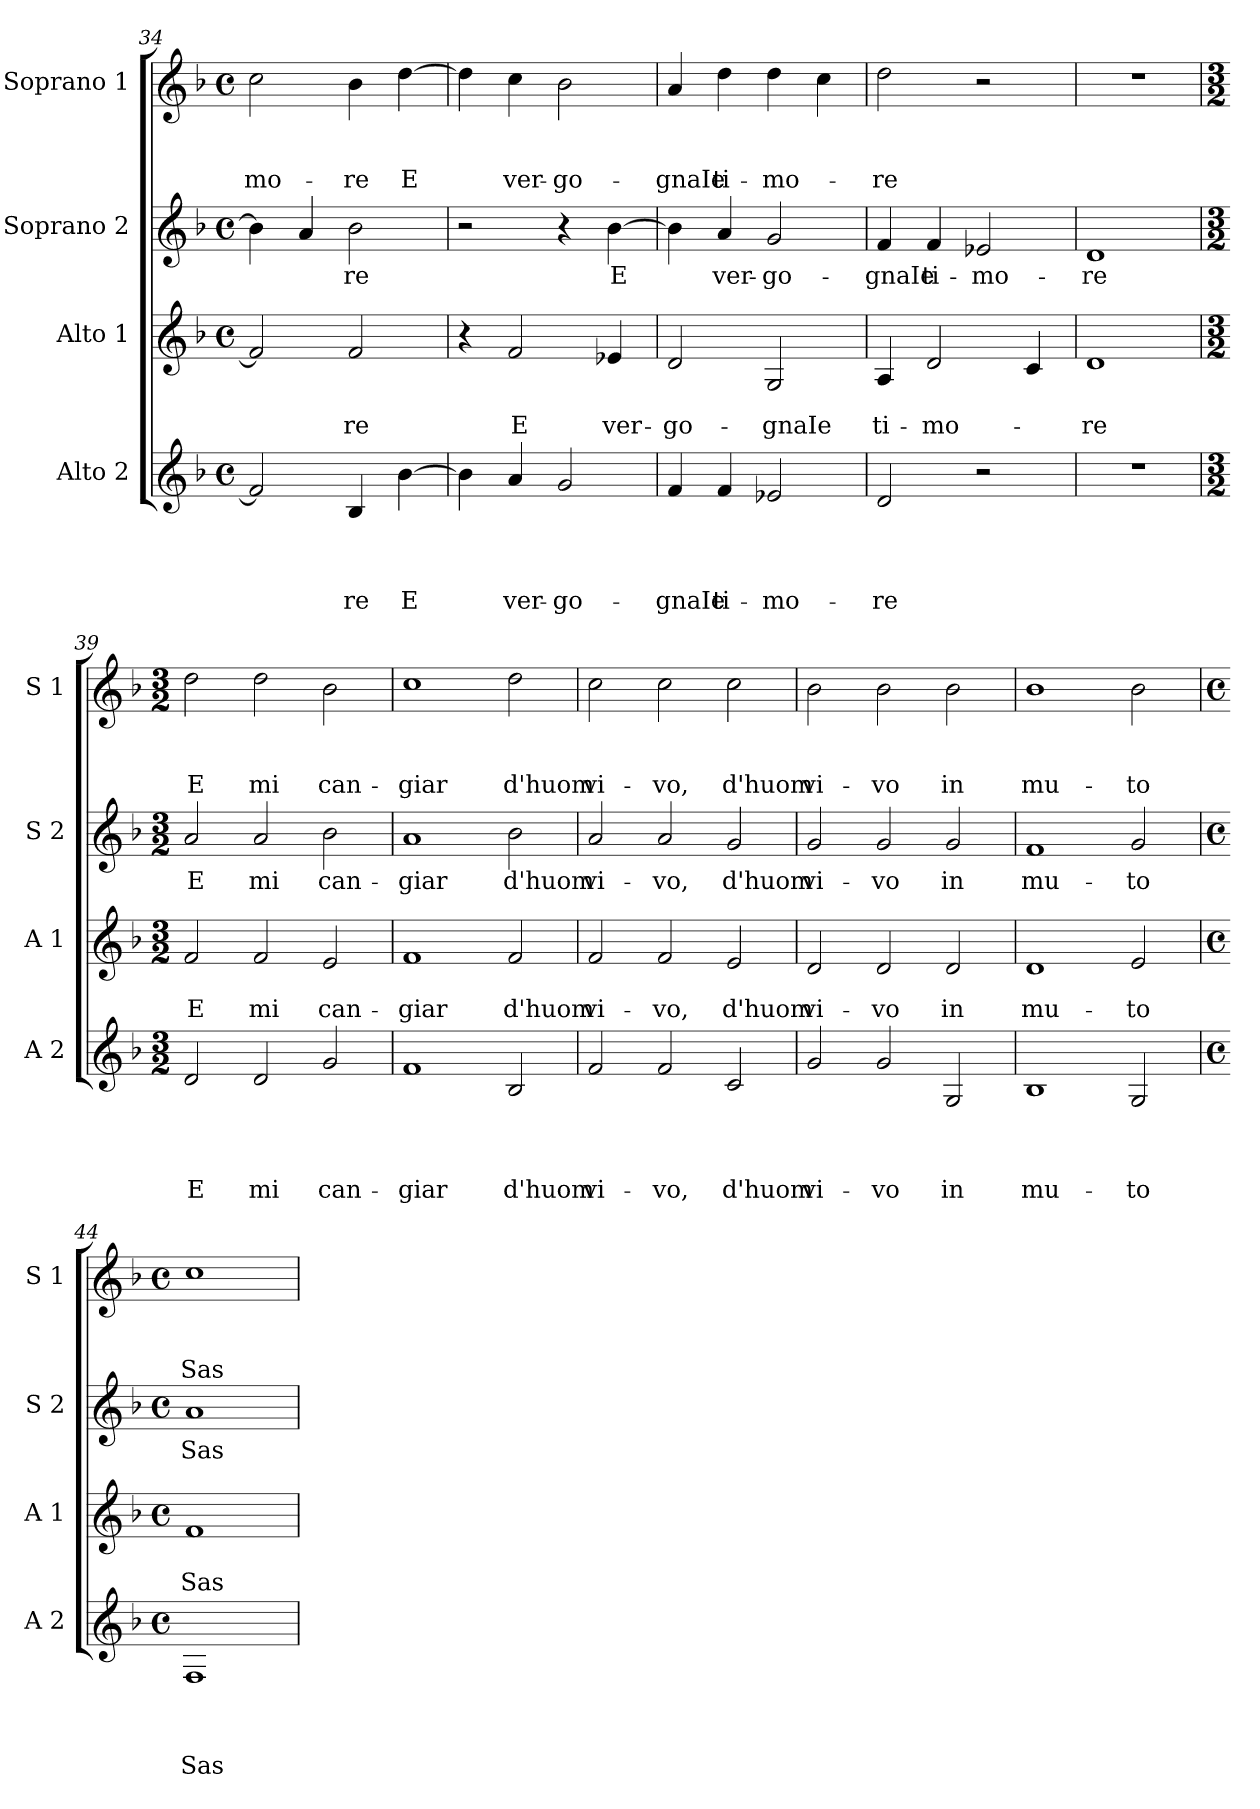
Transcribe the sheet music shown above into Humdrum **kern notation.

**kern	**text	**text	**text	**text	**kern	**text	**text	**kern	**text	**kern	**text	**text	**text
*part4	*part4	*part4	*part4	*part4	*part3	*part3	*part3	*part2	*part2	*part1	*part1	*part1	*part1
*staff4	*staff4	*staff4	*staff4	*staff4	*staff3	*staff3	*staff3	*staff2	*staff2	*staff1	*staff1	*staff1	*staff1
*I"Alto 2	*	*	*	*	*I"Alto 1	*	*	*I"Soprano 2	*	*I"Soprano 1	*	*	*
*I'A 2	*	*	*	*	*I'A 1	*	*	*I'S 2	*	*I'S 1	*	*	*
*clefG2	*	*	*	*	*clefG2	*	*	*clefG2	*	*clefG2	*	*	*
*k[b-]	*	*	*	*	*k[b-]	*	*	*k[b-]	*	*k[b-]	*	*	*
*F:	*	*	*	*	*F:	*	*	*F:	*	*F:	*	*	*
*M4/4	*	*	*	*	*M4/4	*	*	*M4/4	*	*M4/4	*	*	*
*met(c)	*	*	*	*	*met(c)	*	*	*met(c)	*	*met(c)	*	*	*
=34	=34	=34	=34	=34	=34	=34	=34	=34	=34	=34	=34	=34	=34
!	!	!	!	!	!	!	!	!	!	!	!	!	!LO:LY:b
2f/]	.	.	.	.	2f/]	.	.	4b-\]	.	2cc\	.	.	-mo-
.	.	.	.	.	.	.	.	4a/	.	.	.	.	.
!	!	!	!	!LO:LY:b	!	!	!LO:LY:b	!	!LO:LY:b	!	!	!	!LO:LY:b
4B-/	.	.	.	-re	2f/	.	-re	2b-\	-re	4b-\	.	.	-re
!	!	!	!	!LO:LY:b	!	!	!	!	!	!	!	!	!LO:LY:b
[4b-\	.	.	.	E	.	.	.	.	.	[4dd\	.	.	E
=35	=35	=35	=35	=35	=35	=35	=35	=35	=35	=35	=35	=35	=35
4b-\]	.	.	.	.	4r	.	.	2r	.	4dd\]	.	.	.
!	!	!	!	!LO:LY:b	!	!	!LO:LY:b	!	!	!	!	!	!LO:LY:b
4a/	.	.	.	ver-	2f/	.	E	.	.	4cc\	.	.	ver-
!	!	!	!	!LO:LY:b	!	!	!	!	!	!	!	!	!LO:LY:b
2g/	.	.	.	-go-	.	.	.	4r	.	2b-\	.	.	-go-
!	!	!	!	!	!	!	!LO:LY:b	!	!LO:LY:b	!	!	!	!
.	.	.	.	.	4e-X/	.	ver-	[4b-\	E	.	.	.	.
=36	=36	=36	=36	=36	=36	=36	=36	=36	=36	=36	=36	=36	=36
!	!	!	!	!LO:LY:b	!	!	!LO:LY:b	!	!	!	!	!	!LO:LY:b
4f/	.	.	.	-gnaIe	2d/	.	-go-	4b-\]	.	4a/	.	.	-gnaIe
!	!	!	!	!LO:LY:b	!	!	!	!	!LO:LY:b	!	!	!	!LO:LY:b
4f/	.	.	.	ti-	.	.	.	4a/	ver-	4dd\	.	.	ti-
!	!	!	!	!LO:LY:b	!	!	!LO:LY:b	!	!LO:LY:b	!	!	!	!LO:LY:b
2e-X/	.	.	.	-mo-	2G/	.	-gnaIe	2g/	-go-	4dd\	.	.	-mo-
.	.	.	.	.	.	.	.	.	.	4cc\	.	.	.
!!LO:LB:g=z
=37	=37	=37	=37	=37	=37	=37	=37	=37	=37	=37	=37	=37	=37
!	!	!	!	!LO:LY:b	!	!	!LO:LY:b	!	!LO:LY:b	!	!	!	!LO:LY:b
2d/	.	.	.	-re	4A/	.	ti-	4f/	-gnaIe	2dd\	.	.	-re
!	!	!	!	!	!	!	!LO:LY:b	!	!LO:LY:b	!	!	!	!
.	.	.	.	.	2d/	.	-mo-	4f/	ti-	.	.	.	.
!	!	!	!	!	!	!	!	!	!LO:LY:b	!	!	!	!
2r	.	.	.	.	.	.	.	2e-X/	-mo-	2r	.	.	.
.	.	.	.	.	4c/	.	.	.	.	.	.	.	.
=38	=38	=38	=38	=38	=38	=38	=38	=38	=38	=38	=38	=38	=38
!	!	!	!	!	!	!	!LO:LY:b	!	!LO:LY:b	!	!	!	!
1r	.	.	.	.	1d	.	-re	1d	-re	1r	.	.	.
=39	=39	=39	=39	=39	=39	=39	=39	=39	=39	=39	=39	=39	=39
*M3/2	*	*	*	*	*M3/2	*	*	*M3/2	*	*M3/2	*	*	*
!	!	!	!	!LO:LY:b	!	!	!LO:LY:b	!	!LO:LY:b	!	!	!	!LO:LY:b
2d/	.	.	.	E	2f/	.	E	2a/	E	2dd\	.	.	E
!	!	!	!	!LO:LY:b	!	!	!LO:LY:b	!	!LO:LY:b	!	!	!	!LO:LY:b
2d/	.	.	.	mi	2f/	.	mi	2a/	mi	2dd\	.	.	mi
!	!	!	!	!LO:LY:b	!	!	!LO:LY:b	!	!LO:LY:b	!	!	!	!LO:LY:b
2g/	.	.	.	can-	2e/	.	can-	2b-\	can-	2b-\	.	.	can-
=40	=40	=40	=40	=40	=40	=40	=40	=40	=40	=40	=40	=40	=40
!	!	!	!	!LO:LY:b	!	!	!LO:LY:b	!	!LO:LY:b	!	!	!	!LO:LY:b
1f	.	.	.	-giar	1f	.	-giar	1a	-giar	1cc	.	.	-giar
!	!	!	!	!LO:LY:b	!	!	!LO:LY:b	!	!LO:LY:b	!	!	!	!LO:LY:b
2B-/	.	.	.	d'huom	2f/	.	d'huom	2b-\	d'huom	2dd\	.	.	d'huom
=41	=41	=41	=41	=41	=41	=41	=41	=41	=41	=41	=41	=41	=41
!	!	!	!	!LO:LY:b	!	!	!LO:LY:b	!	!LO:LY:b	!	!	!	!LO:LY:b
2f/	.	.	.	vi-	2f/	.	vi-	2a/	vi-	2cc\	.	.	vi-
!	!	!	!	!LO:LY:b	!	!	!LO:LY:b	!	!LO:LY:b	!	!	!	!LO:LY:b
2f/	.	.	.	-vo,	2f/	.	-vo,	2a/	-vo,	2cc\	.	.	-vo,
!	!	!	!	!LO:LY:b	!	!	!LO:LY:b	!	!LO:LY:b	!	!	!	!LO:LY:b
2c/	.	.	.	d'huom	2e/	.	d'huom	2g/	d'huom	2cc\	.	.	d'huom
!!LO:PB:g=z
=42	=42	=42	=42	=42	=42	=42	=42	=42	=42	=42	=42	=42	=42
!	!	!	!	!LO:LY:b	!	!	!LO:LY:b	!	!LO:LY:b	!	!	!	!LO:LY:b
2g/	.	.	.	vi-	2d/	.	vi-	2g/	vi-	2b-\	.	.	vi-
!	!	!	!	!LO:LY:b	!	!	!LO:LY:b	!	!LO:LY:b	!	!	!	!LO:LY:b
2g/	.	.	.	-vo	2d/	.	-vo	2g/	-vo	2b-\	.	.	-vo
!	!	!	!	!LO:LY:b	!	!	!LO:LY:b	!	!LO:LY:b	!	!	!	!LO:LY:b
2G/	.	.	.	in	2d/	.	in	2g/	in	2b-\	.	.	in
=43	=43	=43	=43	=43	=43	=43	=43	=43	=43	=43	=43	=43	=43
!	!	!	!	!LO:LY:b	!	!	!LO:LY:b	!	!LO:LY:b	!	!	!	!LO:LY:b
1B-	.	.	.	mu-	1d	.	mu-	1f	mu-	1b-	.	.	mu-
!	!	!	!	!LO:LY:b	!	!	!LO:LY:b	!	!LO:LY:b	!	!	!	!LO:LY:b
2G/	.	.	.	-to	2e/	.	-to	2g/	-to	2b-\	.	.	-to
=44	=44	=44	=44	=44	=44	=44	=44	=44	=44	=44	=44	=44	=44
*M4/4	*	*	*	*	*M4/4	*	*	*M4/4	*	*M4/4	*	*	*
*met(c)	*	*	*	*	*met(c)	*	*	*met(c)	*	*met(c)	*	*	*
!	!	!	!	!LO:LY:b	!	!	!LO:LY:b	!	!LO:LY:b	!	!	!	!LO:LY:b
1F	.	.	.	Sas-	1f	.	Sas-	1a	Sas-	1cc	.	.	Sas-
=	=	=	=	=	=	=	=	=	=	=	=	=	=
*-	*-	*-	*-	*-	*-	*-	*-	*-	*-	*-	*-	*-	*-
